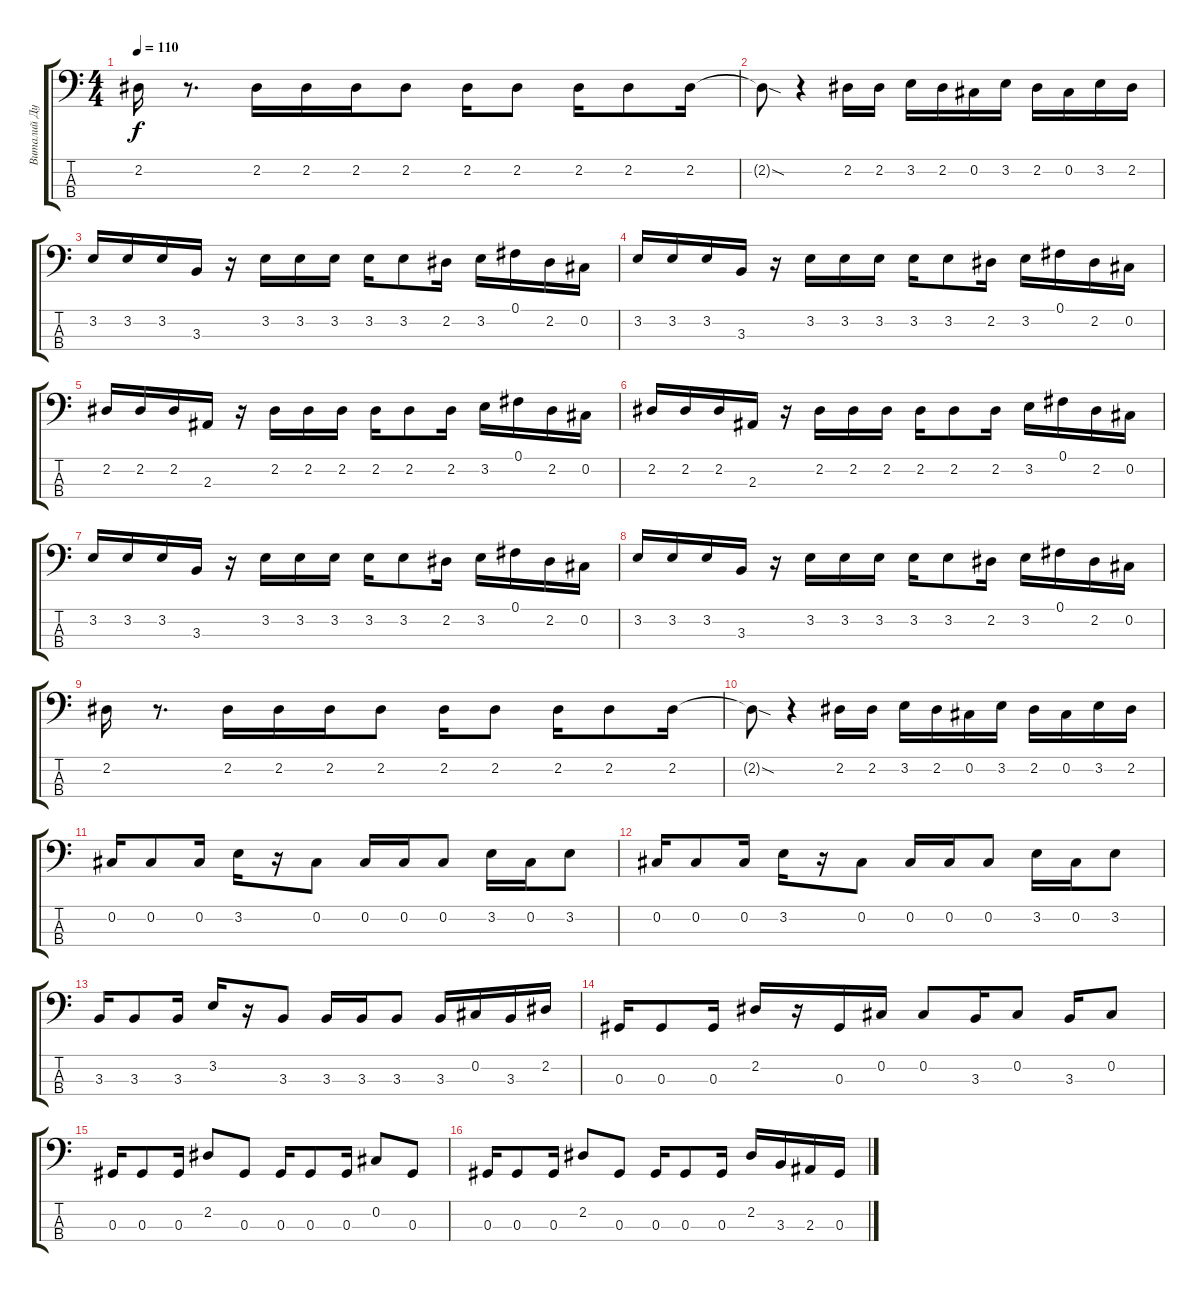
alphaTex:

\track ("Виталий Дубинин" "Виталий Ду") {instrument electricbassfinger}
\staff {score tabs}
\tuning (Gb2 Db2 Ab1 Eb1) {hide}
\ts (4 4)
\tempo 110
\clef f4
\ks c
2.2.16{dy f} r.8{d} 2.2.16 2.2.16 2.2.16 2.2.8 2.2.16 2.2.8 2.2.16 2.2.8 2.2.16 |
2.2{sod t}.8 r.4 2.2.16 2.2.16 3.2.16 2.2.16 0.2.16 3.2.16 2.2.16 0.2.16 3.2.16 2.2.16 |
3.2.16 3.2.16 3.2.16 3.3.16 r.16 3.2.16 3.2.16 3.2.16 3.2.16 3.2.8 2.2.16 3.2.16 0.1.16 2.2.16 0.2.16 |
3.2.16 3.2.16 3.2.16 3.3.16 r.16 3.2.16 3.2.16 3.2.16 3.2.16 3.2.8 2.2.16 3.2.16 0.1.16 2.2.16 0.2.16 |
2.2.16 2.2.16 2.2.16 2.3.16 r.16 2.2.16 2.2.16 2.2.16 2.2.16 2.2.8 2.2.16 3.2.16 0.1.16 2.2.16 0.2.16 |
2.2.16 2.2.16 2.2.16 2.3.16 r.16 2.2.16 2.2.16 2.2.16 2.2.16 2.2.8 2.2.16 3.2.16 0.1.16 2.2.16 0.2.16 |
3.2.16 3.2.16 3.2.16 3.3.16 r.16 3.2.16 3.2.16 3.2.16 3.2.16 3.2.8 2.2.16 3.2.16 0.1.16 2.2.16 0.2.16 |
3.2.16 3.2.16 3.2.16 3.3.16 r.16 3.2.16 3.2.16 3.2.16 3.2.16 3.2.8 2.2.16 3.2.16 0.1.16 2.2.16 0.2.16 |
2.2.16 r.8{d} 2.2.16 2.2.16 2.2.16 2.2.8 2.2.16 2.2.8 2.2.16 2.2.8 2.2.16 |
2.2{sod t}.8 r.4 2.2.16 2.2.16 3.2.16 2.2.16 0.2.16 3.2.16 2.2.16 0.2.16 3.2.16 2.2.16 |
0.2.16 0.2.8 0.2.16 3.2.16 r.16 0.2.8 0.2.16 0.2.16 0.2.8 3.2.16 0.2.16 3.2.8 |
0.2.16 0.2.8 0.2.16 3.2.16 r.16 0.2.8 0.2.16 0.2.16 0.2.8 3.2.16 0.2.16 3.2.8 |
3.3.16 3.3.8 3.3.16 3.2.16 r.16 3.3.8 3.3.16 3.3.16 3.3.8 3.3.16 0.2.16 3.3.16 2.2.16 |
0.3.16 0.3.8 0.3.16 2.2.16 r.16 0.3.16 0.2.16 0.2.8 3.3.16 0.2.8 3.3.16 0.2.8 |
0.3.16 0.3.8 0.3.16 2.2.8 0.3.8 0.3.16 0.3.8 0.3.16 0.2.8 0.3.8 |
0.3.16 0.3.8 0.3.16 2.2.8 0.3.8 0.3.16 0.3.8 0.3.16 2.2.16 3.3.16 2.3.16 0.3.16
